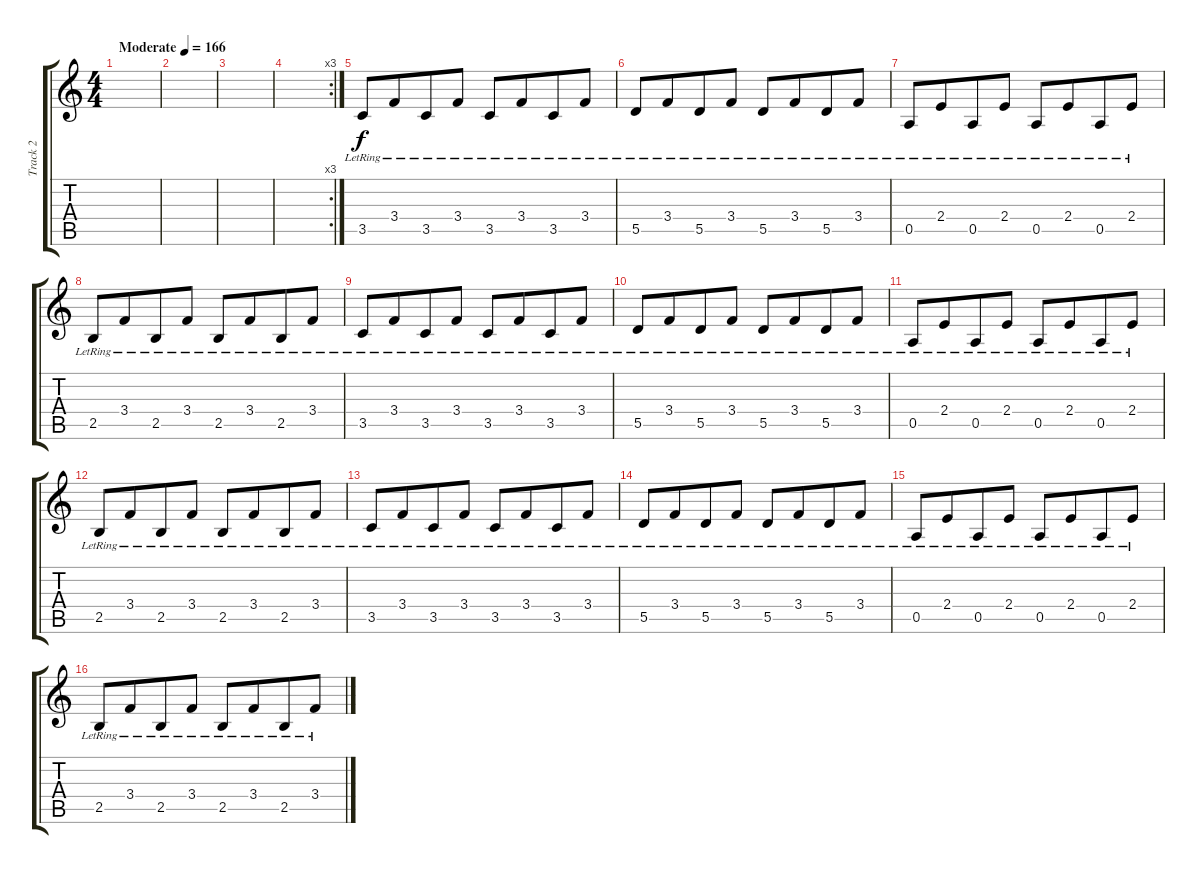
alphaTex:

\track ("Track 2" "Track 2") {instrument electricguitarclean}
\staff {score tabs}
\tuning (E4 B3 G3 D3 A2 E2) {hide}
\ts (4 4)
\tempo (166 "Moderate")
\clef g2
\ks c
|
|
|
\rc 3
|
3.5{lr}.8 3.4{lr}.8{beam merge} 3.5{lr}.8 3.4{lr}.8 3.5{lr}.8 3.4{lr}.8{beam merge} 3.5{lr}.8 3.4{lr}.8 |
5.5{lr}.8 3.4{lr}.8{beam merge} 5.5{lr}.8 3.4{lr}.8 5.5{lr}.8 3.4{lr}.8{beam merge} 5.5{lr}.8 3.4{lr}.8 |
0.5{lr}.8 2.4{lr}.8{beam merge} 0.5{lr}.8 2.4{lr}.8 0.5{lr}.8 2.4{lr}.8{beam merge} 0.5{lr}.8 2.4{lr}.8 |
2.5{lr}.8 3.4{lr}.8{beam merge} 2.5{lr}.8 3.4{lr}.8 2.5{lr}.8 3.4{lr}.8{beam merge} 2.5{lr}.8 3.4{lr}.8 |
3.5{lr}.8 3.4{lr}.8{beam merge} 3.5{lr}.8 3.4{lr}.8 3.5{lr}.8 3.4{lr}.8{beam merge} 3.5{lr}.8 3.4{lr}.8 |
5.5{lr}.8 3.4{lr}.8{beam merge} 5.5{lr}.8 3.4{lr}.8 5.5{lr}.8 3.4{lr}.8{beam merge} 5.5{lr}.8 3.4{lr}.8 |
0.5{lr}.8 2.4{lr}.8{beam merge} 0.5{lr}.8 2.4{lr}.8 0.5{lr}.8 2.4{lr}.8{beam merge} 0.5{lr}.8 2.4{lr}.8 |
2.5{lr}.8 3.4{lr}.8{beam merge} 2.5{lr}.8 3.4{lr}.8 2.5{lr}.8 3.4{lr}.8{beam merge} 2.5{lr}.8 3.4{lr}.8 |
3.5{lr}.8 3.4{lr}.8{beam merge} 3.5{lr}.8 3.4{lr}.8 3.5{lr}.8 3.4{lr}.8{beam merge} 3.5{lr}.8 3.4{lr}.8 |
5.5{lr}.8 3.4{lr}.8{beam merge} 5.5{lr}.8 3.4{lr}.8 5.5{lr}.8 3.4{lr}.8{beam merge} 5.5{lr}.8 3.4{lr}.8 |
0.5{lr}.8 2.4{lr}.8{beam merge} 0.5{lr}.8 2.4{lr}.8 0.5{lr}.8 2.4{lr}.8{beam merge} 0.5{lr}.8 2.4{lr}.8 |
2.5{lr}.8 3.4{lr}.8{beam merge} 2.5{lr}.8 3.4{lr}.8 2.5{lr}.8 3.4{lr}.8{beam merge} 2.5{lr}.8 3.4{lr}.8
